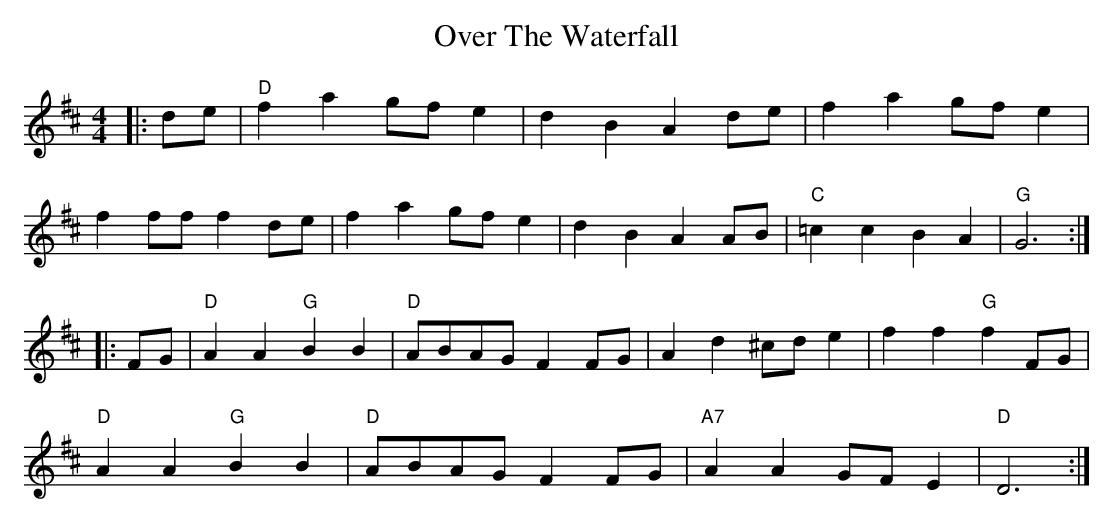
X:1
T: Over The Waterfall
M: 4/4
L: 1/8
K: Dmaj
|:de|"D"f2a2gfe2|d2B2A2de|f2a2gfe2|
f2fff2de|f2a2gfe2|d2B2A2AB|"C"=c2c2B2A2|"G"G6:|
|:FG|"D"A2A2"G"B2B2|"D"ABAGF2FG|A2d2^cde2|f2f2"G"f2FG|
"D"A2A2"G"B2B2|"D"ABAGF2FG|"A7"A2A2GFE2|"D"D6:|
